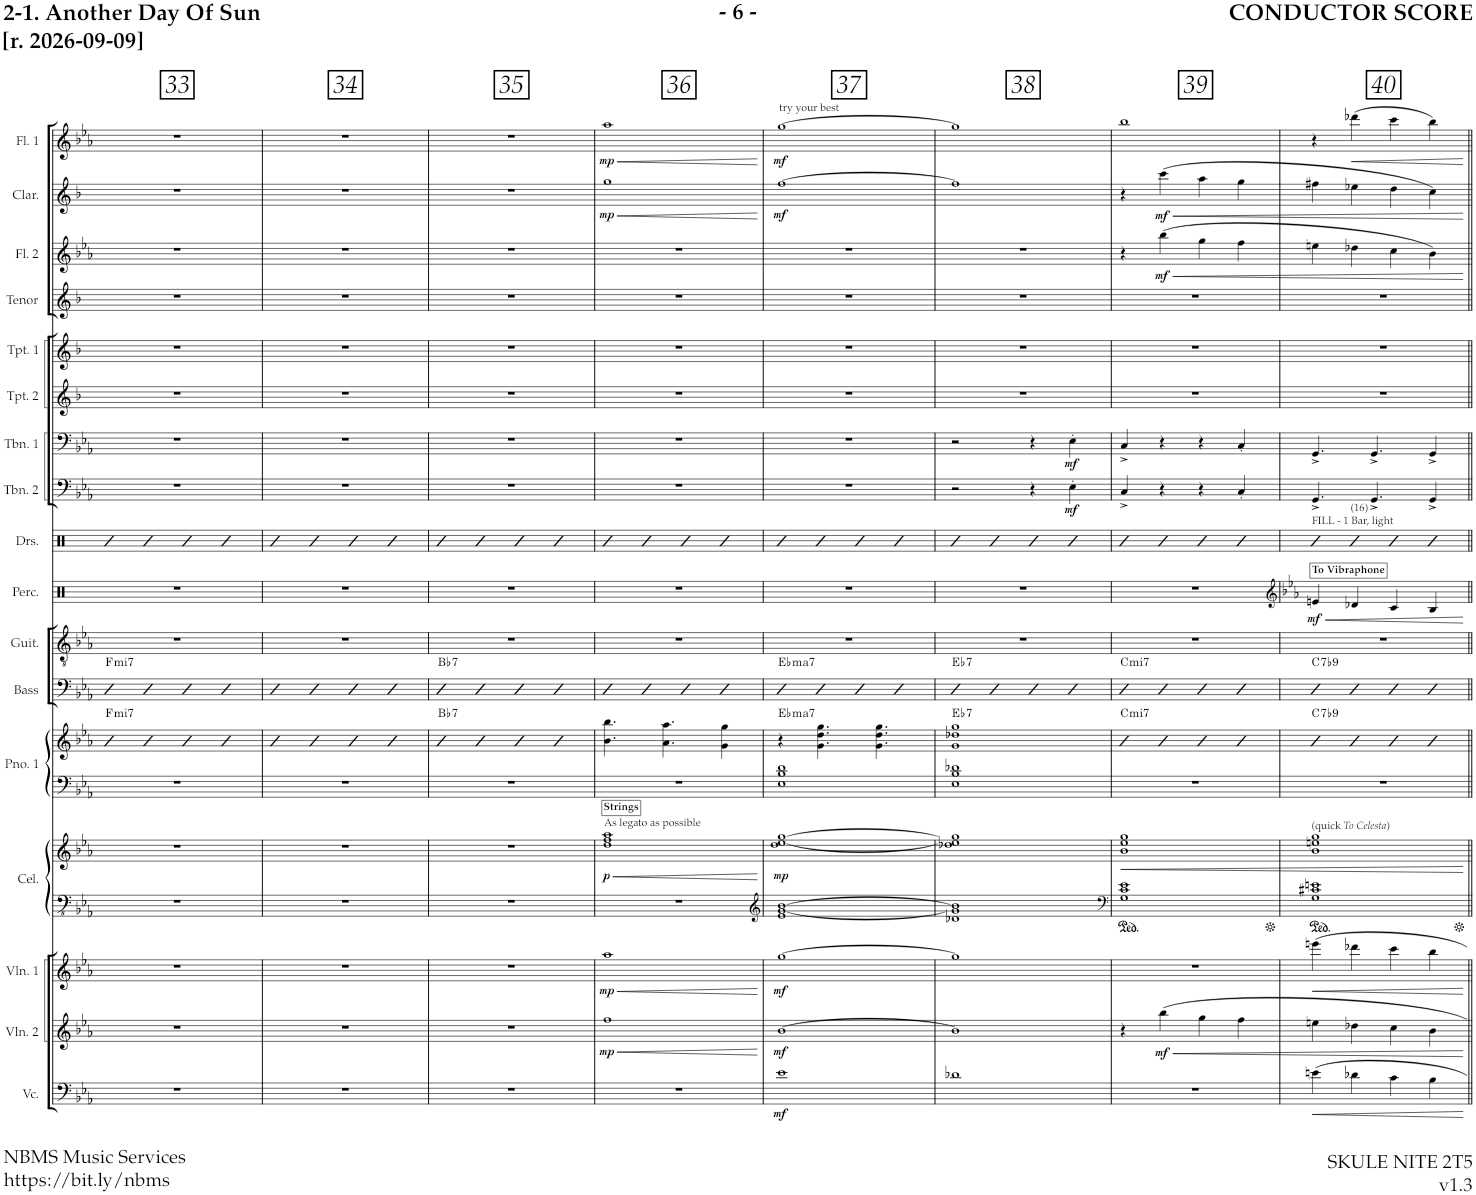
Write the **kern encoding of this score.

**kern	**dynam	**kern	**dynam	**kern	**dynam	**kern	**kern	**dynam	**kern	**kern	**harte	**kern	**kern	**harte	**kern	**kern	**dynam	**kern	**kern	**dynam	**kern	**dynam	**kern	**kern	**kern	**kern	**dynam	**kern	**dynam	**kern	**dynam
*part17	*part17	*part16	*part16	*part15	*part15	*part14	*part14	*part14	*part13	*part13	*part13	*part12	*part12	*part12	*part11	*part10	*part10	*part9	*part8	*part8	*part7	*part7	*part6	*part5	*part4	*part3	*part3	*part2	*part2	*part1	*part1
*staff20	*staff20	*staff19	*staff19	*staff18	*staff18	*staff17	*staff16	*staff16/17	*staff15	*staff14	*	*staff13	*staff12	*	*staff11	*staff10	*staff10	*staff9	*staff8	*staff8	*staff7	*staff7	*staff6	*staff5	*staff4	*staff3	*staff3	*staff2	*staff2	*staff1	*staff1
*I"Violoncello	*	*I"Violin 2	*	*I"Violin 1	*	*I"Piano 2	*	*	*I"Piano 1	*	*	*I"Bass	*	*	*I"Guitar	*I"Percussion	*	*I"Drumset	*I"Trombone 2	*	*I"Trombone 1	*	*I"Trumpet 2	*I"Trumpet 1	*I"REED 4 (Tenor Sax)	*I"REED 3 (Alto Sax, Flute)	*	*I"REED 2 (Clarinet)	*	*I"Flute (Doubles Bari Sax)	*
*I'Vc.	*	*I'Vln. 2	*	*I'Vln. 1	*	*I'Pno. 2	*	*	*I'Pno. 1	*	*	*I'Bass	*	*	*I'Guit.	*I'Perc.	*	*I'Drs.	*I'Tbn. 2	*	*I'Tbn. 1	*	*I'Tpt. 2	*I'Tpt. 1	*I'Tenor	*I'Alto	*	*I'Clar.	*	*I'Fl. 1	*
!!LO:PB:g=z
*clefF4	*	*clefG2	*	*clefG2	*	*clefFv4	*clefG2	*	*clefF4	*clefG2	*	*clefF4	*clefF4	*	*clefGv2	*clefX	*	*clefX	*clefF4	*	*clefF4	*	*clefG2	*clefG2	*clefG2	*clefG2	*	*clefG2	*	*clefG2	*
*	*	*	*	*	*	*Trd-7c-12	*Trd-7c-12	*	*	*	*	*Trd7c12	*Trd7c12	*	*	*	*	*	*	*	*	*	*Trd1c2	*Trd1c2	*Trd8c14	*Trd5c9	*	*Trd1c2	*	*Trd12c21	*
*k[b-e-a-]	*	*k[b-e-a-]	*	*k[b-e-a-]	*	*k[b-e-a-]	*k[b-e-a-]	*	*k[b-e-a-]	*k[b-e-a-]	*	*k[b-e-a-]	*k[b-e-a-]	*	*k[b-e-a-]	*k[]	*	*k[]	*k[b-e-a-]	*	*k[b-e-a-]	*	*k[b-]	*k[b-]	*k[b-]	*k[b-e-a-]	*	*k[b-]	*	*k[b-e-a-]	*
*M2/2	*	*M2/2	*	*M2/2	*	*M2/2	*M2/2	*	*M2/2	*M2/2	*	*M2/2	*M2/2	*	*M2/2	*M2/2	*	*M2/2	*M2/2	*	*M2/2	*	*M2/2	*M2/2	*M2/2	*M2/2	*	*M2/2	*	*M2/2	*
*met(c|)	*	*met(c|)	*	*met(c|)	*	*met(c|)	*met(c|)	*	*met(c|)	*met(c|)	*	*met(c|)	*met(c|)	*	*met(c|)	*met(c|)	*	*met(c|)	*met(c|)	*	*met(c|)	*	*met(c|)	*met(c|)	*met(c|)	*met(c|)	*	*met(c|)	*	*met(c|)	*
=33	=33	=33	=33	=33	=33	=33	=33	=33	=33	=33	=33	=33	=33	=33	=33	=33	=33	=33	=33	=33	=33	=33	=33	=33	=33	=33	=33	=33	=33	=33	=33
!	!	!	!	!	!	!	!	!	!	!	!LO:H:kt=mi7	!	!	!LO:H:n=1:kt=mi7	!	!	!	!	!	!	!	!	!	!	!	!	!	!	!	!	!
!	!	!	!	!	!	!	!	!	!	!	!	!	!	!LO:H:n=2:kt=mi7	!	!	!	!	!	!	!	!	!	!	!	!	!	!	!	!	!
1r	.	1r	.	1r	.	1r	1r	.	1r	4BB-	F:min7	4F	4B-	F:min7 F:min7	1r	1r	.	4R	1r	.	1r	.	1r	1r	1r	1r	.	1r	.	1r	.
.	.	.	.	.	.	.	.	.	.	4AA-	.	4G	4A-	.	.	.	.	4R	.	.	.	.	.	.	.	.	.	.	.	.	.
.	.	.	.	.	.	.	.	.	.	4GG	.	4A-	4G	.	.	.	.	4R	.	.	.	.	.	.	.	.	.	.	.	.	.
.	.	.	.	.	.	.	.	.	.	4FF	.	4G	4F	.	.	.	.	4R	.	.	.	.	.	.	.	.	.	.	.	.	.
=34	=34	=34	=34	=34	=34	=34	=34	=34	=34	=34	=34	=34	=34	=34	=34	=34	=34	=34	=34	=34	=34	=34	=34	=34	=34	=34	=34	=34	=34	=34	=34
1r	.	1r	.	1r	.	1r	1r	.	1r	4EE-	.	4F	4E-	.	1r	1r	.	4R	1r	.	1r	.	1r	1r	1r	1r	.	1r	.	1r	.
.	.	.	.	.	.	.	.	.	.	4DD	.	4E-	4D	.	.	.	.	4R	.	.	.	.	.	.	.	.	.	.	.	.	.
.	.	.	.	.	.	.	.	.	.	4CC	.	4D	4C	.	.	.	.	4R	.	.	.	.	.	.	.	.	.	.	.	.	.
.	.	.	.	.	.	.	.	.	.	4BBB-	.	4C	4BB-	.	.	.	.	4R	.	.	.	.	.	.	.	.	.	.	.	.	.
=35	=35	=35	=35	=35	=35	=35	=35	=35	=35	=35	=35	=35	=35	=35	=35	=35	=35	=35	=35	=35	=35	=35	=35	=35	=35	=35	=35	=35	=35	=35	=35
!	!	!	!	!	!	!	!	!	!	!	!LO:H:kt=7	!	!	!LO:H:n=1:kt=7	!	!	!	!	!	!	!	!	!	!	!	!	!	!	!	!	!
!	!	!	!	!	!	!	!	!	!	!	!	!	!	!LO:H:n=2:kt=7	!	!	!	!	!	!	!	!	!	!	!	!	!	!	!	!	!
1r	.	1r	.	1r	.	1r	1r	.	1r	4EE-	Bb:7	4BB-	4E-	Bb:7 Bb:7	1r	1r	.	4R	1r	.	1r	.	1r	1r	1r	1r	.	1r	.	1r	.
.	.	.	.	.	.	.	.	.	.	4FF	.	4C	4F	.	.	.	.	4R	.	.	.	.	.	.	.	.	.	.	.	.	.
.	.	.	.	.	.	.	.	.	.	4GG	.	4D	4G	.	.	.	.	4R	.	.	.	.	.	.	.	.	.	.	.	.	.
.	.	.	.	.	.	.	.	.	.	4EE-	.	4C	4E-	.	.	.	.	4R	.	.	.	.	.	.	.	.	.	.	.	.	.
=36	=36	=36	=36	=36	=36	=36	=36	=36	=36	=36	=36	=36	=36	=36	=36	=36	=36	=36	=36	=36	=36	=36	=36	=36	=36	=36	=36	=36	=36	=36	=36
!	!	!	!	!	!	!	!LO:TX:a:B:t=Strings	!	!	!	!	!	!	!	!	!	!	!	!	!	!	!	!	!	!	!	!	!	!	!	!
!	!	!	!	!	!	!	!LO:TX:a:t=As legato as possible	!	!	!	!	!	!	!	!	!	!	!	!	!	!	!	!	!	!	!	!	!	!	!	!
!	!	!	!LO:HP:b	!	!LO:HP:b	!	!	!LO:HP:b	!	!	!	!	!	!	!	!	!	!	!	!	!	!	!	!	!	!	!	!	!LO:HP:b	!	!LO:HP:b
!	!	!	!LO:DY:n=1:b	!	!LO:DY:n=1:b	!	!	!LO:DY:n=1:b	!	!	!	!	!	!	!	!	!	!	!	!	!	!	!	!	!	!	!	!	!LO:DY:n=1:b	!	!LO:DY:n=1:b
1r	.	1ff	< mp	1aa-	< mp	1r	1dd 1ff 1aa-	< p	1r	4.b-\ 4.bb-\	.	4BB-	4E-	.	1r	1r	.	4R	1r	.	1r	.	1r	1r	1r	1r	.	1gg	< mp	1aa-	< mp
.	.	.	.	.	.	.	.	.	.	.	.	4B-	4F	.	.	.	.	4R	.	.	.	.	.	.	.	.	.	.	.	.	.
.	.	.	.	.	.	.	.	.	.	4.a-\ 4.aa-\	.	.	.	.	.	.	.	.	.	.	.	.	.	.	.	.	.	.	.	.	.
.	.	.	.	.	.	.	.	.	.	.	.	4A-	4G	.	.	.	.	4R	.	.	.	.	.	.	.	.	.	.	.	.	.
.	.	.	.	.	.	.	.	.	.	4g\ 4gg\	.	4G	4E-	.	.	.	.	4R	.	.	.	.	.	.	.	.	.	.	.	.	.
.	.	.	[	.	[	.	.	[	.	.	.	.	.	.	.	.	.	.	.	.	.	.	.	.	.	.	.	.	[	.	[
=37	=37	=37	=37	=37	=37	=37	=37	=37	=37	=37	=37	=37	=37	=37	=37	=37	=37	=37	=37	=37	=37	=37	=37	=37	=37	=37	=37	=37	=37	=37	=37
*	*	*	*	*	*	*clefG2	*	*	*	*	*	*	*	*	*	*	*	*	*	*	*	*	*	*	*	*	*	*	*	*	*
!	!	!	!	!	!	!	!	!	!	!	!	!	!	!	!	!	!	!	!	!	!	!	!	!	!	!	!	!	!	!LO:TX:a:t=try your best	!
!	!LO:DY:b	!	!LO:DY:b	!	!LO:DY:b	!	!	!LO:DY:b	!	!	!LO:H:kt=ma7	!	!	!LO:H:n=1:kt=ma7	!	!	!	!	!	!	!	!	!	!	!	!	!	!	!LO:DY:b	!	!LO:DY:b
!	!	!	!	!	!	!	!	!	!	!	!	!	!	!LO:H:n=2:kt=ma7	!	!	!	!	!	!	!	!	!	!	!	!	!	!	!	!	!
1e-	mf	[1b-	mf	[1gg	mf	1e- [1g [1b-	1dd [1ee- [1gg	mp	1E- 1B- 1d	4r	Eb:maj7	4E-	4E-	Eb:maj7 Eb:maj7	1r	1r	.	4R	1r	.	1r	.	1r	1r	1r	1r	.	[1ff	mf	[1gg	mf
.	.	.	.	.	.	.	.	.	.	4.g\ 4.dd\ 4.gg\	.	4F	4F	.	.	.	.	4R	.	.	.	.	.	.	.	.	.	.	.	.	.
.	.	.	.	.	.	.	.	.	.	.	.	4G	4G	.	.	.	.	4R	.	.	.	.	.	.	.	.	.	.	.	.	.
.	.	.	.	.	.	.	.	.	.	4.g\ 4.dd\ 4.gg\	.	.	.	.	.	.	.	.	.	.	.	.	.	.	.	.	.	.	.	.	.
.	.	.	.	.	.	.	.	.	.	.	.	4E-	4E-	.	.	.	.	4R	.	.	.	.	.	.	.	.	.	.	.	.	.
=38	=38	=38	=38	=38	=38	=38	=38	=38	=38	=38	=38	=38	=38	=38	=38	=38	=38	=38	=38	=38	=38	=38	=38	=38	=38	=38	=38	=38	=38	=38	=38
!	!	!	!	!	!	!	!	!	!	!	!LO:H:kt=7	!	!	!LO:H:n=1:kt=7	!	!	!	!	!	!	!	!	!	!	!	!	!	!	!	!	!
!	!	!	!	!	!	!	!	!	!	!	!	!	!	!LO:H:n=2:kt=7	!	!	!	!	!	!	!	!	!	!	!	!	!	!	!	!	!
1d-X	.	1b-]	.	1gg]	.	1d-X 1g] 1b-]	1dd-X 1ee-] 1gg]	.	1E- 1B- 1d-X	1g 1dd-X 1gg	Eb:7	4B-	4E-	Eb:7 Eb:7	1r	1r	.	4R	2r	.	2r	.	1r	1r	1r	1r	.	1ff]	.	1gg]	.
.	.	.	.	.	.	.	.	.	.	.	.	4A-	4F	.	.	.	.	4R	.	.	.	.	.	.	.	.	.	.	.	.	.
.	.	.	.	.	.	.	.	.	.	.	.	4G	4G	.	.	.	.	4R	4r	.	4r	.	.	.	.	.	.	.	.	.	.
!	!	!	!	!	!	!	!	!	!	!	!	!	!	!	!	!	!	!	!	!LO:DY:b	!	!LO:DY:b	!	!	!	!	!	!	!	!	!
.	.	.	.	.	.	.	.	.	.	.	.	4F	4E-	.	.	.	.	4R	4E-'\	mf	4E-'\	mf	.	.	.	.	.	.	.	.	.
=39	=39	=39	=39	=39	=39	=39	=39	=39	=39	=39	=39	=39	=39	=39	=39	=39	=39	=39	=39	=39	=39	=39	=39	=39	=39	=39	=39	=39	=39	=39	=39
*	*	*	*	*	*	*clefF4	*	*	*	*	*	*	*	*	*	*	*	*	*	*	*	*	*	*	*	*	*	*	*	*	*
!	!	!	!	!	!	!	!	!LO:HP:b	!	!	!LO:H:kt=mi7	!	!	!LO:H:n=1:kt=mi7	!	!	!	!	!	!	!	!	!	!	!	!	!	!	!	!	!
!	!	!	!	!	!	!	!	!	!	!	!	!	!	!LO:H:n=2:kt=mi7	!	!	!	!	!	!	!	!	!	!	!	!	!	!	!	!	!
1r	.	4r	.	1r	.	1G 1c 1e-	1b- 1ee- 1gg	<	1r	4BBB-	C:min7	4G	4E-	C:min7 C:min7	1r	1r	.	4R	4C^/	.	4C^/	.	1r	1r	1r	4r	.	4r	.	1bb-	.
!	!	!	!LO:HP:b	!	!	!	!	!	!	!	!	!	!	!	!	!	!	!	!	!	!	!	!	!	!	!	!LO:HP:b	!	!LO:HP:b	!	!
!	!	!	!LO:DY:n=1:b	!	!	!	!	!	!	!	!	!	!	!	!	!	!	!	!	!	!	!	!	!	!	!	!LO:DY:n=1:b	!	!LO:DY:n=1:b	!	!
.	.	4bb-\	< mf	.	.	.	.	.	.	4CC	.	4F	4F	.	.	.	.	4R	4r	.	4r	.	.	.	.	(4bb-\	< mf	(4ccc\	< mf	.	.
.	.	4gg\	.	.	.	.	.	.	.	4DD	.	4E-	4G	.	.	.	.	4R	4r	.	4r	.	.	.	.	4gg\	.	4aa\	.	.	.
.	.	4ff\	.	.	.	.	.	.	.	4BBB-	.	4D	4E-	.	.	.	.	4R	4C'/	.	4C'/	.	.	.	.	4ff\	.	4gg\	.	.	.
=40	=40	=40	=40	=40	=40	=40	=40	=40	=40	=40	=40	=40	=40	=40	=40	=40	=40	=40	=40	=40	=40	=40	=40	=40	=40	=40	=40	=40	=40	=40	=40
*	*	*	*	*	*	*	*	*	*	*	*	*	*	*	*	*clefG2	*	*	*	*	*	*	*	*	*	*	*	*	*	*	*
*	*	*	*	*	*	*	*	*	*	*	*	*	*	*	*	*k[b-e-a-]	*	*	*	*	*	*	*	*	*	*	*	*	*	*	*
!	!	!	!	!	!	!	!	!	!	!	!	!	!	!	!	!	!	!LO:TX:a:t=FILL - 1 Bar, light	!	!	!	!	!	!	!	!	!	!	!	!	!
!	!	!	!	!	!	!	!	!	!	!	!	!	!	!	!	!LO:TX:a:B:t=To Vibraphone	!	!	!	!	!	!	!	!	!	!	!	!	!	!	!
!	!	!	!	!	!	!	!LO:TX:a:t=(quick	!	!	!	!	!	!	!	!	!	!	!	!	!	!	!	!	!	!	!	!	!	!	!	!
!	!	!	!	!	!	!	!LO:TX:a:i:t=To Celesta	!	!	!	!	!	!	!	!	!	!	!	!	!	!	!	!	!	!	!	!	!	!	!	!
!	!	!	!	!	!	!	!LO:TX:a:t=)	!	!	!	!	!	!	!	!	!	!	!	!	!	!	!	!	!	!	!	!	!	!	!	!
!	!LO:HP:b	!	!	!	!LO:HP:b	!	!	!	!	!	!	!	!	!	!	!	!LO:HP:b	!	!	!	!	!	!	!	!	!	!	!	!	!	!
!	!	!	!	!	!	!	!	!	!	!	!LO:H:kt=7	!	!	!LO:H:n=1:kt=7	!	!	!LO:DY:n=1:b	!	!	!	!	!	!	!	!	!	!	!	!	!	!
!	!	!	!	!	!	!	!	!	!	!	!	!	!	!LO:H:n=2:kt=7	!	!	!	!	!	!	!	!	!	!	!	!	!	!	!	!	!
4en\	<	4een\	.	4eeen\	<	1G 1c#X 1en	1b- 1een 1gg	.	1r	4BBB-	C:7(b9)	4C	4E-	C:7(b9) C:7	1r	4Re/	< mf	4R	4.GG^/	.	4.GG^/	.	1r	1r	1r	4een\	.	4ff#X\	.	4r	.
!	!	!	!	!	!	!	!	!	!	!	!	!	!	!	!	!	!	!LO:TX:a:t=(16)	!	!	!	!	!	!	!	!	!	!	!	!	!
!	!	!	!	!	!	!	!	!	!	!	!	!	!	!	!	!	!	!	!	!	!	!	!	!	!	!	!	!	!	!	!LO:HP:b
4d-X\	.	4dd-X\	.	4ddd-X\	.	.	.	.	.	4CC	.	4D	4F	.	.	4Rd/	.	4R	.	.	.	.	.	.	.	4dd-X\	.	4ee-X\	.	(4ddd-X\	<
.	.	.	.	.	.	.	.	.	.	.	.	.	.	.	.	.	.	.	4.GG^/	.	4.GG^/	.	.	.	.	.	.	.	.	.	.
4c\	.	4cc\	.	4ccc\	.	.	.	.	.	4DD	.	4En	4G	.	.	4Rc/	.	4R	.	.	.	.	.	.	.	4cc\	.	4dd\	.	4ccc\	.
4B-\	.	4b-\	.	4bb-\	.	.	.	.	.	4BBB-	.	4G	4E-	.	.	4RB/	.	4R	4GG^/	.	4GG^/	.	.	.	.	4b-\)	.	4cc\)	.	4bb-\)	.
.	[	.	[	.	[	.	.	[	.	.	.	.	.	.	.	.	[	.	.	.	.	.	.	.	.	.	[	.	[	.	[
=||	=||	=||	=||	=||	=||	=||	=||	=||	=||	=||	=||	=||	=||	=||	=||	=||	=||	=||	=||	=||	=||	=||	=||	=||	=||	=||	=||	=||	=||	=||	=||
*-	*-	*-	*-	*-	*-	*-	*-	*-	*-	*-	*-	*-	*-	*-	*-	*-	*-	*-	*-	*-	*-	*-	*-	*-	*-	*-	*-	*-	*-	*-	*-
